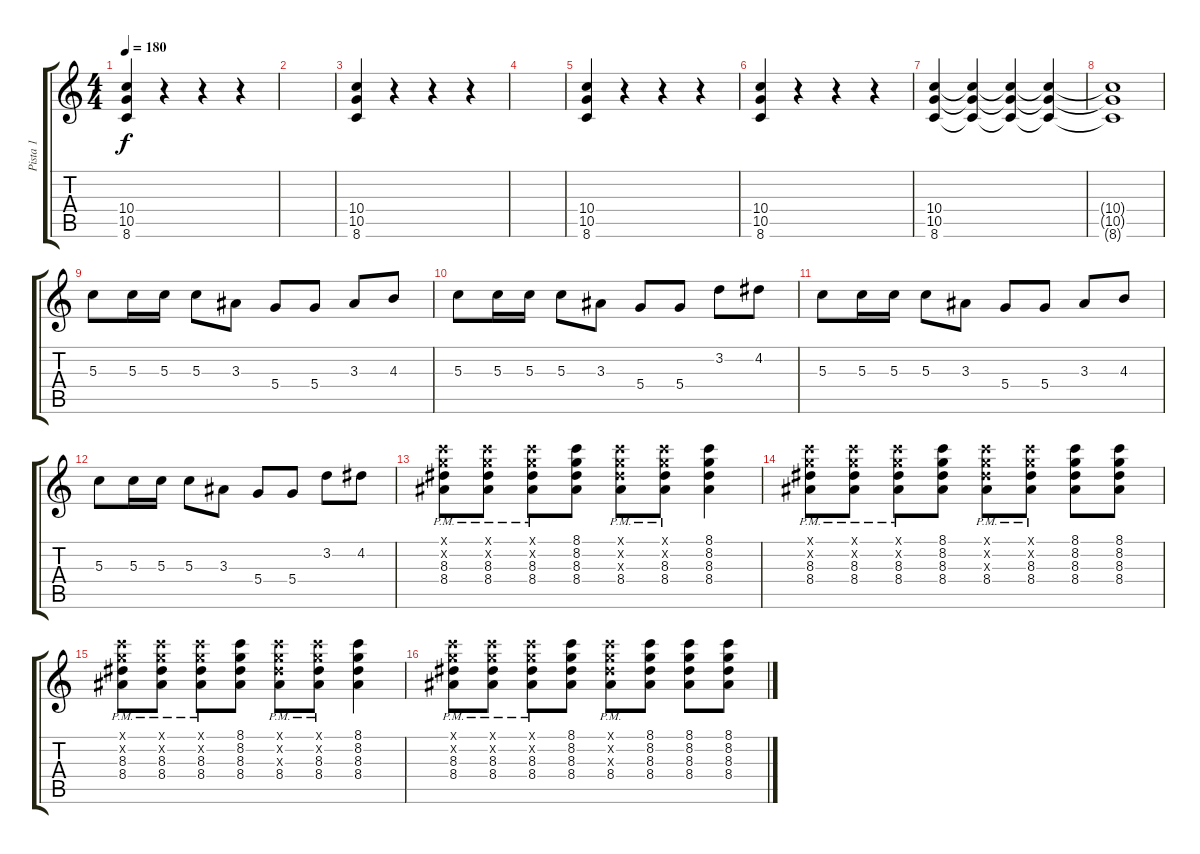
\track ("Pista 1" "Pista 1") {instrument distortionguitar}
\staff {score tabs}
\tuning (E4 B3 G3 D3 A2 E2) {hide}
\ts (4 4)
\tempo 180
\clef g2
\ks c
(10.4 10.5 8.6).4{dy f instrument distortionguitar} r.4 r.4 r.4 |
|
(10.4 10.5 8.6).4 r.4 r.4 r.4 |
|
(10.4 10.5 8.6).4 r.4 r.4 r.4 |
(10.4 10.5 8.6).4 r.4 r.4 r.4 |
(10.4 10.5 8.6).4 (10.4{t} 10.5{t} 8.6{t}).4 (10.4{t} 10.5{t} 8.6{t}).4 (10.4{t} 10.5{t} 8.6{t}).4 |
(10.4{t} 10.5{t} 8.6{t}).1 |
5.3.8 5.3.16 5.3.16 5.3.8 3.3.8 5.4.8 5.4.8 3.3.8 4.3.8 |
5.3.8 5.3.16 5.3.16 5.3.8 3.3.8 5.4.8 5.4.8 3.2.8 4.2.8 |
5.3.8 5.3.16 5.3.16 5.3.8 3.3.8 5.4.8 5.4.8 3.3.8 4.3.8 |
5.3.8 5.3.16 5.3.16 5.3.8 3.3.8 5.4.8 5.4.8 3.2.8 4.2.8 |
(8.1{x} 8.2{x} 8.3{pm} 8.4{pm}).8 (8.1{x} 8.2{x} 8.3{pm} 8.4{pm}).8 (8.1{x} 8.2{x} 8.3{pm} 8.4{pm}).8 (8.1 8.2 8.3 8.4).8 (8.1{x} 8.2{x} 8.3{x} 8.4{pm}).8 (8.1{x} 8.2{x} 8.3{pm} 8.4{pm}).8 (8.1 8.2 8.3 8.4).4 |
(8.1{x} 8.2{x} 8.3{pm} 8.4{pm}).8 (8.1{x} 8.2{x} 8.3{pm} 8.4{pm}).8 (8.1{x} 8.2{x} 8.3{pm} 8.4{pm}).8 (8.1 8.2 8.3 8.4).8 (8.1{x} 8.2{x} 8.3{x} 8.4{pm}).8 (8.1{x} 8.2{x} 8.3{pm} 8.4{pm}).8 (8.1 8.2 8.3 8.4).8 (8.1 8.2 8.3 8.4).8 |
(8.1{x} 8.2{x} 8.3{pm} 8.4{pm}).8 (8.1{x} 8.2{x} 8.3{pm} 8.4{pm}).8 (8.1{x} 8.2{x} 8.3{pm} 8.4{pm}).8 (8.1 8.2 8.3 8.4).8 (8.1{x} 8.2{x} 8.3{x} 8.4{pm}).8 (8.1{x} 8.2{x} 8.3{pm} 8.4{pm}).8 (8.1 8.2 8.3 8.4).4 |
(8.1{x} 8.2{x} 8.3{pm} 8.4{pm}).8 (8.1{x} 8.2{x} 8.3{pm} 8.4{pm}).8 (8.1{x} 8.2{x} 8.3{pm} 8.4{pm}).8 (8.1 8.2 8.3 8.4).8 (8.1{x} 8.2{x} 8.3{x} 8.4{pm}).8 (8.1 8.2 8.3 8.4).8 (8.1 8.2 8.3 8.4).8 (8.1 8.2 8.3 8.4).8
